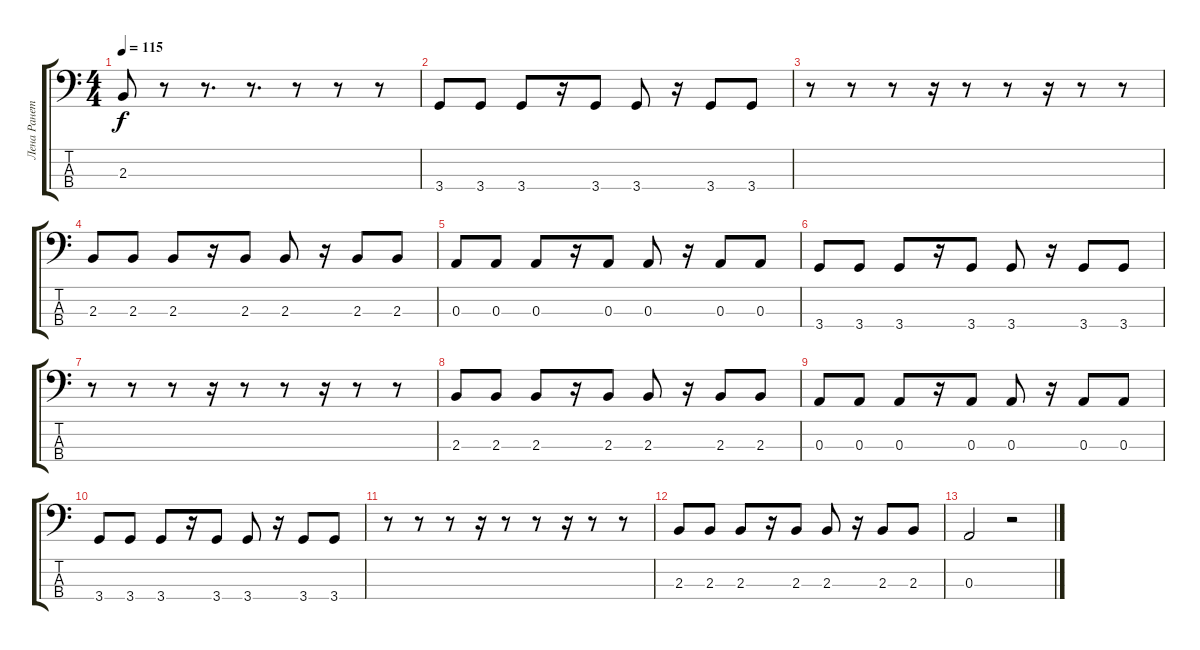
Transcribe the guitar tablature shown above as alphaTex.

\track ("Лена Ранетка" "Лена Ранет") {instrument electricbassfinger}
\staff {score tabs}
\tuning (G2 D2 A1 E1) {hide}
\ts (4 4)
\tempo 115
\clef f4
\ks c
2.3.8{dy f} r.8 r.8{d} r.8{d} r.8 r.8 r.8 |
3.4.8 3.4.8 3.4.8 r.16 3.4.8 3.4.8 r.16 3.4.8 3.4.8 |
r.8 r.8 r.8 r.16 r.8 r.8 r.16 r.8 r.8 |
2.3.8 2.3.8 2.3.8 r.16 2.3.8 2.3.8 r.16 2.3.8 2.3.8 |
0.3.8 0.3.8 0.3.8 r.16 0.3.8 0.3.8 r.16 0.3.8 0.3.8 |
3.4.8 3.4.8 3.4.8 r.16 3.4.8 3.4.8 r.16 3.4.8 3.4.8 |
r.8 r.8 r.8 r.16 r.8 r.8 r.16 r.8 r.8 |
2.3.8 2.3.8 2.3.8 r.16 2.3.8 2.3.8 r.16 2.3.8 2.3.8 |
0.3.8 0.3.8 0.3.8 r.16 0.3.8 0.3.8 r.16 0.3.8 0.3.8 |
3.4.8 3.4.8 3.4.8 r.16 3.4.8 3.4.8 r.16 3.4.8 3.4.8 |
r.8 r.8 r.8 r.16 r.8 r.8 r.16 r.8 r.8 |
2.3.8 2.3.8 2.3.8 r.16 2.3.8 2.3.8 r.16 2.3.8 2.3.8 |
0.3.2 r.2
